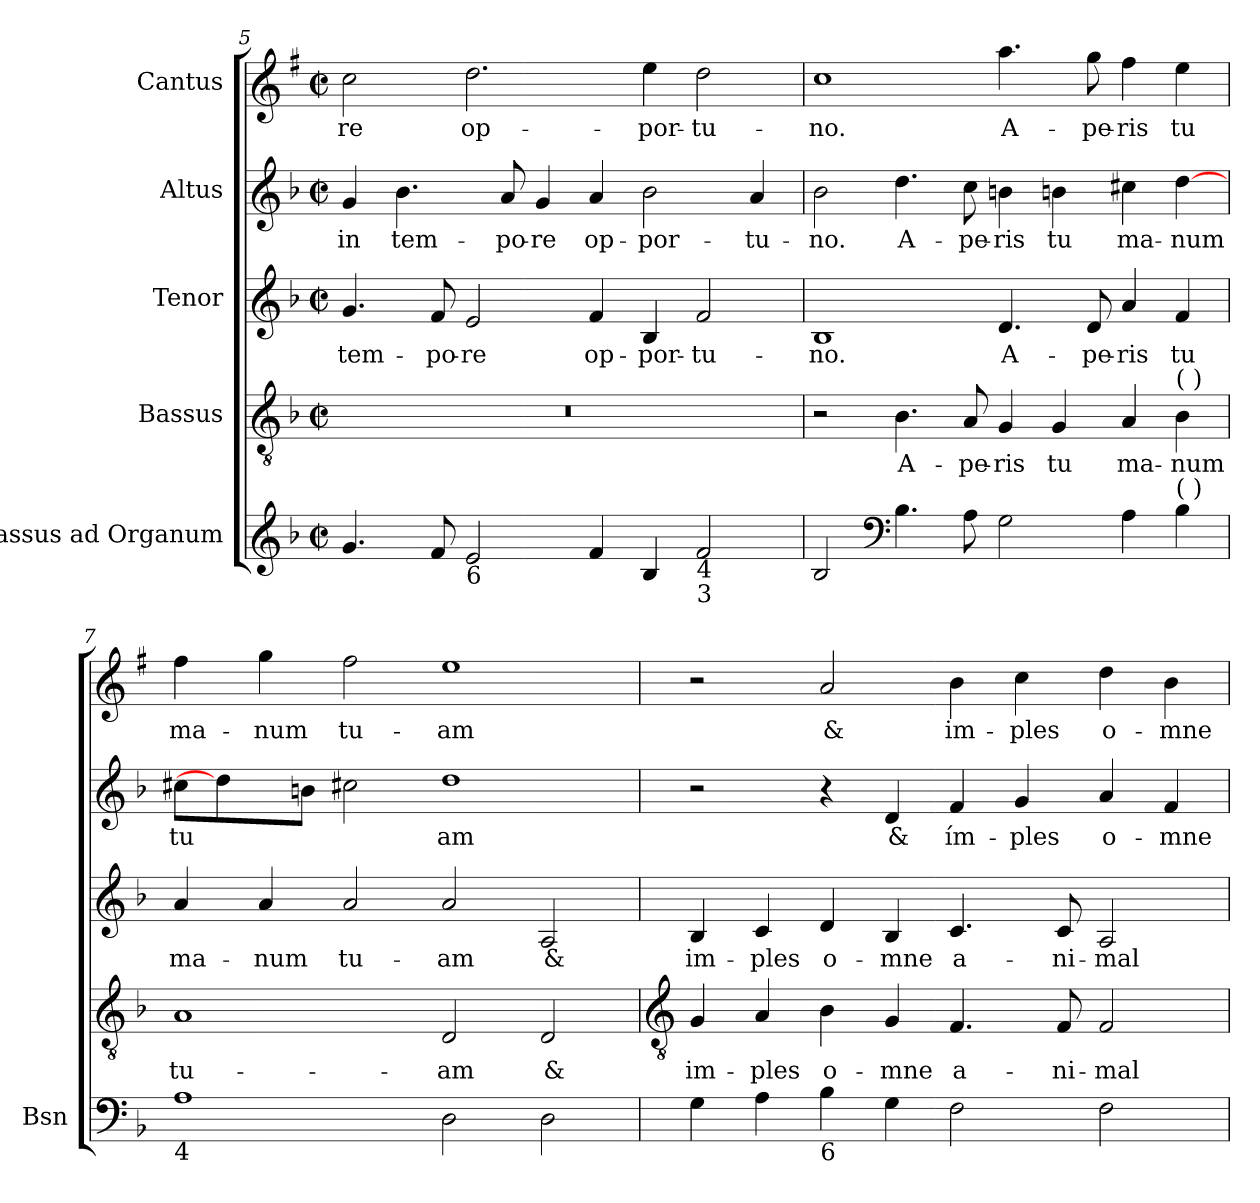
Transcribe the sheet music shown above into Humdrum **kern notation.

**kern	**kern	**text	**kern	**text	**kern	**text	**kern	**text
*part5	*part4	*part4	*part3	*part3	*part2	*part2	*part1	*part1
*staff5	*staff4	*staff4	*staff3	*staff3	*staff2	*staff2	*staff1	*staff1
*I"Bassus ad Organum	*I"Bassus	*	*I"Tenor	*	*I"Altus	*	*I"Cantus	*
*I'Bsn	*	*	*	*	*	*	*	*
*clefG2	*clefGv2	*	*clefG2	*	*clefG2	*	*clefG2	*
*	*	*	*	*	*	*	*ITrd1c2	*
*k[b-]	*k[b-]	*	*k[b-]	*	*k[b-]	*	*k[b-]	*
*F:	*F:	*	*F:	*	*F:	*	*F:	*
*M4/2	*M4/2	*	*M4/2	*	*M4/2	*	*M4/2	*
*met(c|)	*met(c|)	*	*met(c|)	*	*met(c|)	*	*met(c|)	*
=5	=5	=5	=5	=5	=5	=5	=5	=5
!	!	!	!	!LO:LY:b	!	!LO:LY:b	!	!LO:LY:b
4.g	0r	.	4.g	tem-	4g	in	2b-	-re
!	!	!	!	!	!	!LO:LY:b	!	!
.	.	.	.	.	4.b-	tem-	.	.
!	!	!	!	!LO:LY:b	!	!	!	!
8f	.	.	8f	-po-	.	.	.	.
!LO:TX:b:t=6	!	!	!	!	!	!	!	!
!	!	!	!	!LO:LY:b	!	!	!	!LO:LY:b
2e	.	.	2e	-re	.	.	2.cc	op-
!	!	!	!	!	!	!LO:LY:b	!	!
.	.	.	.	.	8a	-po-	.	.
!	!	!	!	!	!	!LO:LY:b	!	!
.	.	.	.	.	4g	-re	.	.
!	!	!	!	!LO:LY:b	!	!LO:LY:b	!	!
4f	.	.	4f	op-	4a	op-	.	.
!	!	!	!	!LO:LY:b	!	!LO:LY:b	!	!LO:LY:b
4B-	.	.	4B-	-por-	2b-	-por-	4dd	-por-
!LO:TX:b:t=4	!	!	!	!	!	!	!	!
!LO:TX:b:t=3	!	!	!	!	!	!	!	!
!	!	!	!	!LO:LY:b	!	!	!	!LO:LY:b
2f	.	.	2f	-tu-	.	.	2cc	-tu-
!	!	!	!	!	!	!LO:LY:b	!	!
.	.	.	.	.	4a	-tu-	.	.
=6	=6	=6	=6	=6	=6	=6	=6	=6
!	!	!	!	!LO:LY:b	!	!LO:LY:b	!	!LO:LY:b
2B-	2r	.	1B-	-no.	2b-	-no.	1b-	-no.
*clefF4	*	*	*	*	*	*	*	*
!	!	!LO:LY:b	!	!	!	!LO:LY:b	!	!
4.B-	4.B-	A-	.	.	4.dd	A-	.	.
!	!	!LO:LY:b	!	!	!	!LO:LY:b	!	!
8A	8A	-pe-	.	.	8cc	-pe-	.	.
!	!	!LO:LY:b	!	!LO:LY:b	!	!LO:LY:b	!	!LO:LY:b
2G	4G	-ris	4.d	A-	4bn	-ris	4.gg	A-
!	!	!LO:LY:b	!	!	!	!LO:LY:b	!	!
.	4G	tu	.	.	4bn	tu	.	.
!	!	!	!	!LO:LY:b	!	!	!	!LO:LY:b
.	.	.	8d	-pe-	.	.	8ff	-pe-
!	!	!LO:LY:b	!	!LO:LY:b	!	!LO:LY:b	!	!LO:LY:b
4A	4A	ma-	4a	-ris	4cc#X	ma-	4ee	-ris
!	!LO:TX:a:t=(  )	!	!	!	!	!	!	!
!LO:TX:a:t=(  )	!	!	!	!	!	!	!	!
!	!	!LO:LY:b	!	!LO:LY:b	!	!LO:LY:b	!	!LO:LY:b
4B-	4B-	-num	4f	tu	[4dd	-num	4dd	tu
=7	=7	=7	=7	=7	=7	=7	=7	=7
!LO:TX:b:t=4	!	!	!	!	!	!	!	!
!	!	!LO:LY:b	!	!LO:LY:b	!	!LO:LY:b	!	!LO:LY:b
1A	1A	tu-	4a	ma-	8cc#XL	tu	4ee	ma-
.	.	.	.	.	4dd]	.	.	.
!	!	!	!	!LO:LY:b	!	!	!	!LO:LY:b
.	.	.	4a	-num	.	.	4ff	-num
.	.	.	.	.	8bnJ	.	.	.
!	!	!	!	!LO:LY:b	!	!	!	!LO:LY:b
.	.	.	2a	tu-	2cc#X	.	2ee	tu-
!	!	!LO:LY:b	!	!LO:LY:b	!	!LO:LY:b	!	!LO:LY:b
2D	2D	-am	2a	-am	1dd	am	1dd	-am
!	!	!LO:LY:b	!	!LO:LY:b	!	!	!	!
2D	2D	&	2A	&	.	.	.	.
!!LO:LB:g=z
=8	=8	=8	=8	=8	=8	=8	=8	=8
*	*clefGv2	*	*	*	*	*	*	*
!	!	!LO:LY:b	!	!LO:LY:b	!	!	!	!
4G	4G	im-	4B-	im-	2r	.	2r	.
!	!	!LO:LY:b	!	!LO:LY:b	!	!	!	!
4A	4A	-ples	4c	-ples	.	.	.	.
!LO:TX:b:t=6	!	!	!	!	!	!	!	!
!	!	!LO:LY:b	!	!LO:LY:b	!	!	!	!LO:LY:b
4B-	4B-	o-	4d	o-	4r	.	2g	&
!	!	!LO:LY:b	!	!LO:LY:b	!	!LO:LY:b	!	!
4G	4G	-mne	4B-	-mne	4d	&	.	.
!	!	!LO:LY:b	!	!LO:LY:b	!	!LO:LY:b	!	!LO:LY:b
2F	4.F	a-	4.c	a-	4f	ím-	4a	im-
!	!	!	!	!	!	!LO:LY:b	!	!LO:LY:b
.	.	.	.	.	4g	-ples	4b-	-ples
!	!	!LO:LY:b	!	!LO:LY:b	!	!	!	!
.	8F	-ni-	8c	-ni-	.	.	.	.
!	!	!LO:LY:b	!	!LO:LY:b	!	!LO:LY:b	!	!LO:LY:b
2F	2F	-mal	2A	-mal	4a	o-	4cc	o-
!	!	!	!	!	!	!LO:LY:b	!	!LO:LY:b
.	.	.	.	.	4f	-mne	4a	-mne
=	=	=	=	=	=	=	=	=
*-	*-	*-	*-	*-	*-	*-	*-	*-
